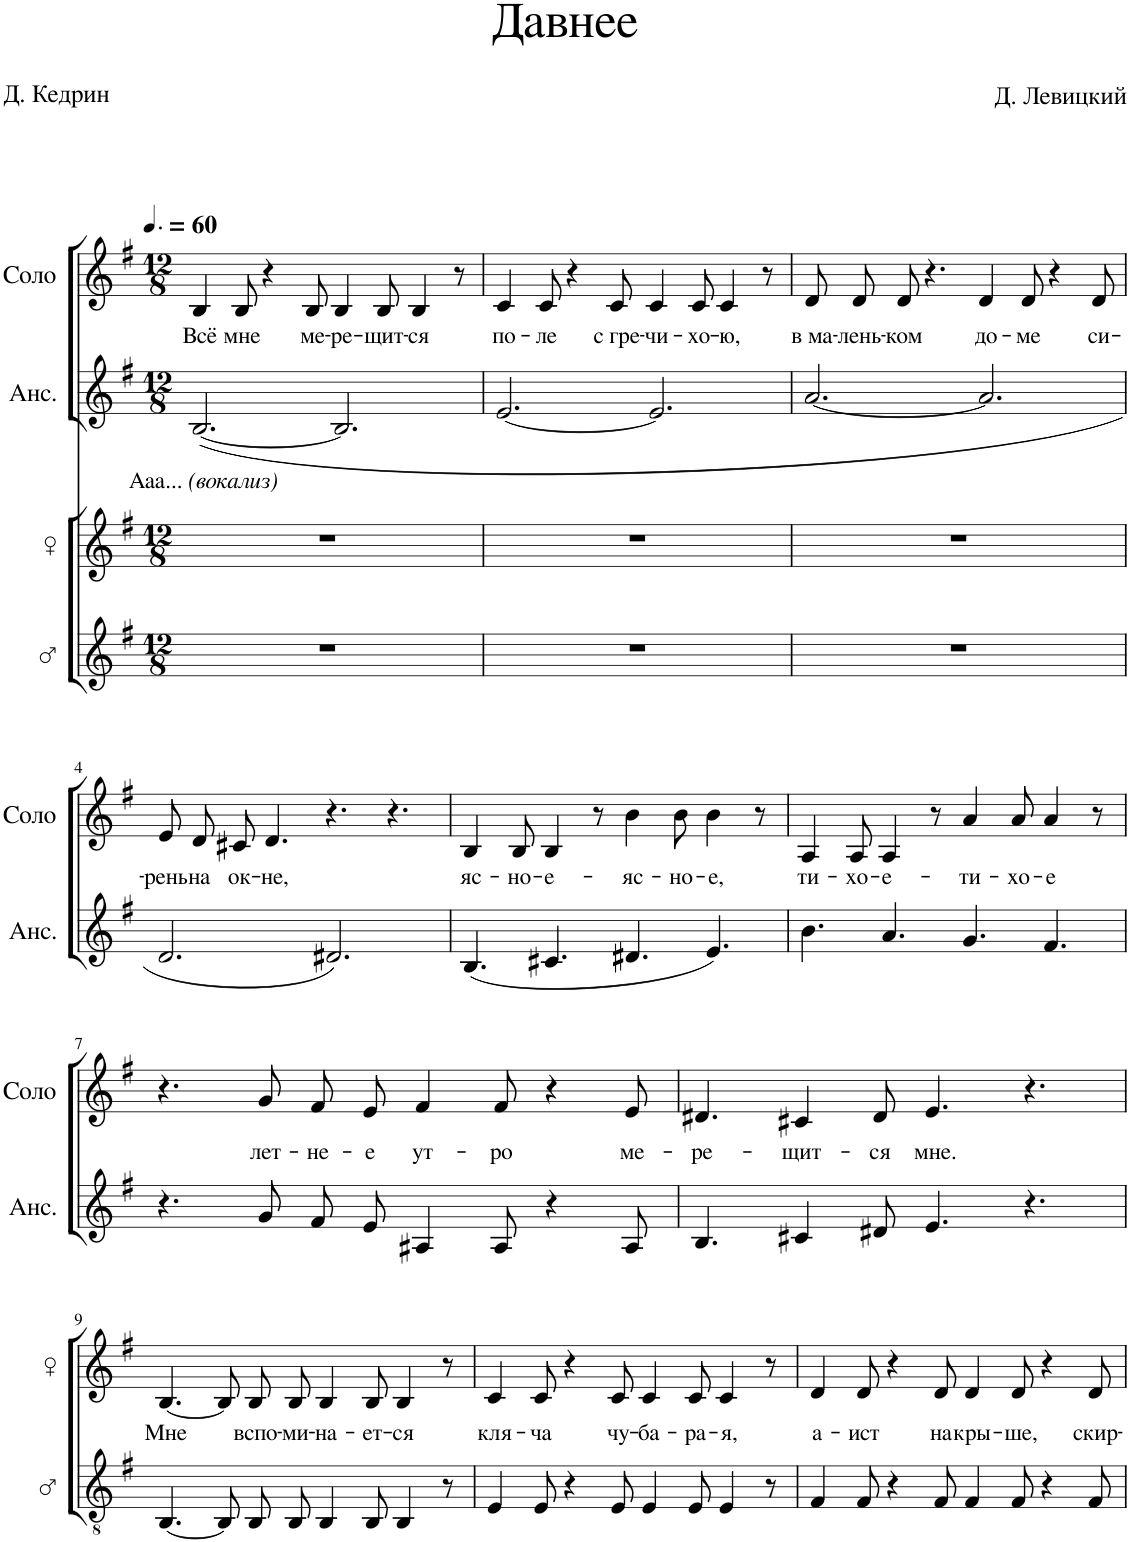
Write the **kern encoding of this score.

**kern	**kern	**text	**kern	**text	**kern	**text
*part4	*part3	*part3	*part2	*part2	*part1	*part1
*staff4	*staff3	*staff3	*staff2	*staff2	*staff1	*staff1
*I"♂	*I"♀	*	*I"Анс.	*	*I"Соло	*
*clefG2	*clefG2	*	*clefG2	*	*clefG2	*
*k[f#]	*k[f#]	*	*k[f#]	*	*k[f#]	*
*M12/8	*M12/8	*	*M12/8	*	*M12/8	*
*MM90	*MM90	*	*MM90	*	*MM90	*
=1	=1	=1	=1	=1	=1	=1
!	!	!	!	!LO:LY:b	!	!LO:LY:b
1.r	1.r	.	([2.B/	Ааа... (вокализ)	4B/	Всё
!	!	!	!	!	!	!LO:LY:b
.	.	.	.	.	8B/	мне
.	.	.	.	.	4r	.
!	!	!	!	!	!	!LO:LY:b
.	.	.	.	.	8B/	ме-
!	!	!	!	!	!	!LO:LY:b
.	.	.	2.B/]	.	4B/	-ре-
!	!	!	!	!	!	!LO:LY:b
.	.	.	.	.	8B/	-щит-
!	!	!	!	!	!	!LO:LY:b
.	.	.	.	.	4B/	-ся
.	.	.	.	.	8r	.
=2	=2	=2	=2	=2	=2	=2
!	!	!	!	!	!	!LO:LY:b
1.r	1.r	.	[2.e/	.	4c/	по-
!	!	!	!	!	!	!LO:LY:b
.	.	.	.	.	8c/	-ле
.	.	.	.	.	4r	.
!	!	!	!	!	!	!LO:LY:b
.	.	.	.	.	8c/	с гре-
!	!	!	!	!	!	!LO:LY:b
.	.	.	2.e/]	.	4c/	-чи-
!	!	!	!	!	!	!LO:LY:b
.	.	.	.	.	8c/	-хо-
!	!	!	!	!	!	!LO:LY:b
.	.	.	.	.	4c/	-ю,
.	.	.	.	.	8r	.
=3	=3	=3	=3	=3	=3	=3
!	!	!	!	!	!	!LO:LY:b
1.r	1.r	.	[2.a/	.	8d/L	в ма-
!	!	!	!	!	!	!LO:LY:b
.	.	.	.	.	8d/	-лень-
!	!	!	!	!	!	!LO:LY:b
.	.	.	.	.	8d/J	-ком
.	.	.	.	.	4.r	.
!	!	!	!	!	!	!LO:LY:b
.	.	.	2.a/]	.	4d/	до-
!	!	!	!	!	!	!LO:LY:b
.	.	.	.	.	8d/	-ме
.	.	.	.	.	4r	.
!	!	!	!	!	!	!LO:LY:b
.	.	.	.	.	8d/	си-
!!LO:LB:g=z
=4	=4	=4	=4	=4	=4	=4
!	!	!	!	!	!	!LO:LY:b
1.r	1.r	.	2.d/	.	8e/L	-рень
!	!	!	!	!	!	!LO:LY:b
.	.	.	.	.	8d/	на
!	!	!	!	!	!	!LO:LY:b
.	.	.	.	.	8c#X/J	ок-
!	!	!	!	!	!	!LO:LY:b
.	.	.	.	.	4.d/	-не,
.	.	.	2.d#X/)	.	4.r	.
.	.	.	.	.	4.r	.
=5	=5	=5	=5	=5	=5	=5
!	!	!	!	!	!	!LO:LY:b
1.r	1.r	.	(4.B/	.	4B/	яс-
!	!	!	!	!	!	!LO:LY:b
.	.	.	.	.	8B/	-но-
!	!	!	!	!	!	!LO:LY:b
.	.	.	4.c#X/	.	4B/	-е-
.	.	.	.	.	8r	.
!	!	!	!	!	!	!LO:LY:b
.	.	.	4.d#X/	.	4b\	-яс-
!	!	!	!	!	!	!LO:LY:b
.	.	.	.	.	8b\	-но-
!	!	!	!	!	!	!LO:LY:b
.	.	.	4.e/)	.	4b\	-е,
.	.	.	.	.	8r	.
=6	=6	=6	=6	=6	=6	=6
!	!	!	!	!	!	!LO:LY:b
1.r	1.r	.	4.b\	.	4A/	ти-
!	!	!	!	!	!	!LO:LY:b
.	.	.	.	.	8A/	-хо-
!	!	!	!	!	!	!LO:LY:b
.	.	.	4.a/	.	4A/	-е-
.	.	.	.	.	8r	.
!	!	!	!	!	!	!LO:LY:b
.	.	.	4.g/	.	4a/	-ти-
!	!	!	!	!	!	!LO:LY:b
.	.	.	.	.	8a/	-хо-
!	!	!	!	!	!	!LO:LY:b
.	.	.	4.f#/	.	4a/	-е
.	.	.	.	.	8r	.
!!LO:LB:g=z
=7	=7	=7	=7	=7	=7	=7
1.r	1.r	.	4.r	.	4.r	.
!	!	!	!	!	!	!LO:LY:b
.	.	.	8g/L	.	8g/L	лет-
!	!	!	!	!	!	!LO:LY:b
.	.	.	8f#/	.	8f#/	-не-
!	!	!	!	!	!	!LO:LY:b
.	.	.	8e/J	.	8e/J	-е
!	!	!	!	!	!	!LO:LY:b
.	.	.	4A#X/	.	4f#/	ут-
!	!	!	!	!	!	!LO:LY:b
.	.	.	8A#/	.	8f#/	-ро
.	.	.	4r	.	4r	.
!	!	!	!	!	!	!LO:LY:b
.	.	.	8A#/	.	8e/	ме-
=8	=8	=8	=8	=8	=8	=8
!	!	!	!	!	!	!LO:LY:b
1.r	1.r	.	4.B/	.	4.d#X/	-ре-
!	!	!	!	!	!	!LO:LY:b
.	.	.	4c#X/	.	4c#X/	-щит-
!	!	!	!	!	!	!LO:LY:b
.	.	.	8d#X/	.	8d#/	-ся
!	!	!	!	!	!	!LO:LY:b
.	.	.	4.e/	.	4.e/	мне.
.	.	.	4.r	.	4.r	.
!!LO:LB:g=z
=9	=9	=9	=9	=9	=9	=9
*clefGv2	*	*	*	*	*	*
!	!	!LO:LY:b	!	!	!	!
[4.BB/	[4.B/	Мне	1.r	.	1.r	.
8BB/L]	8B/L]	.	.	.	.	.
!	!	!LO:LY:b	!	!	!	!
8BB/	8B/	вспо-	.	.	.	.
!	!	!LO:LY:b	!	!	!	!
8BB/J	8B/J	-ми-	.	.	.	.
!	!	!LO:LY:b	!	!	!	!
4BB/	4B/	-на-	.	.	.	.
!	!	!LO:LY:b	!	!	!	!
8BB/	8B/	-ет-	.	.	.	.
!	!	!LO:LY:b	!	!	!	!
4BB/	4B/	-ся	.	.	.	.
8r	8r	.	.	.	.	.
=10	=10	=10	=10	=10	=10	=10
!	!	!LO:LY:b	!	!	!	!
4E/	4c/	кля-	1.r	.	1.r	.
!	!	!LO:LY:b	!	!	!	!
8E/	8c/	-ча	.	.	.	.
4r	4r	.	.	.	.	.
!	!	!LO:LY:b	!	!	!	!
8E/	8c/	чу-	.	.	.	.
!	!	!LO:LY:b	!	!	!	!
4E/	4c/	-ба-	.	.	.	.
!	!	!LO:LY:b	!	!	!	!
8E/	8c/	-ра-	.	.	.	.
!	!	!LO:LY:b	!	!	!	!
4E/	4c/	-я,	.	.	.	.
8r	8r	.	.	.	.	.
=11	=11	=11	=11	=11	=11	=11
!	!	!LO:LY:b	!	!	!	!
4F#/	4d/	а-	1.r	.	1.r	.
!	!	!LO:LY:b	!	!	!	!
8F#/	8d/	-ист	.	.	.	.
4r	4r	.	.	.	.	.
!	!	!LO:LY:b	!	!	!	!
8F#/	8d/	на	.	.	.	.
!	!	!LO:LY:b	!	!	!	!
4F#/	4d/	кры-	.	.	.	.
!	!	!LO:LY:b	!	!	!	!
8F#/	8d/	-ше,	.	.	.	.
4r	4r	.	.	.	.	.
!	!	!LO:LY:b	!	!	!	!
8F#/	8d/	скир-	.	.	.	.
=	=	=	=	=	=	=
*-	*-	*-	*-	*-	*-	*-
